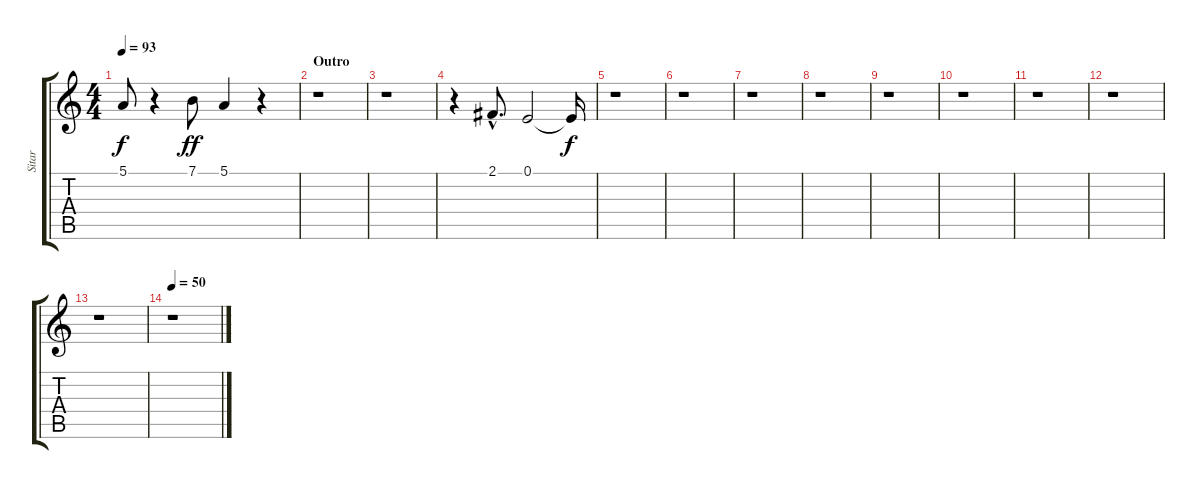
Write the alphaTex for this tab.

\track ("Sitar" "Sitar") {instrument sitar}
\staff {score tabs}
\tuning (E4 B3 G3 D3 A2 E2) {hide}
\ts (4 4)
\tempo 93
\clef g2
\ks c
5.1{t}.8{dy f} r.4 7.1.8{dy ff} 5.1.4 r.4 |
\section ("" "Outro")
r.1 |
r.1 |
r.4 2.1{hac}.8{d} 0.1.2 0.1{t}.16{dy f} |
r.1 |
r.1 |
r.1 |
r.1 |
r.1 |
r.1 |
r.1 |
r.1 |
r.1 |
\tempo 50
r.1
